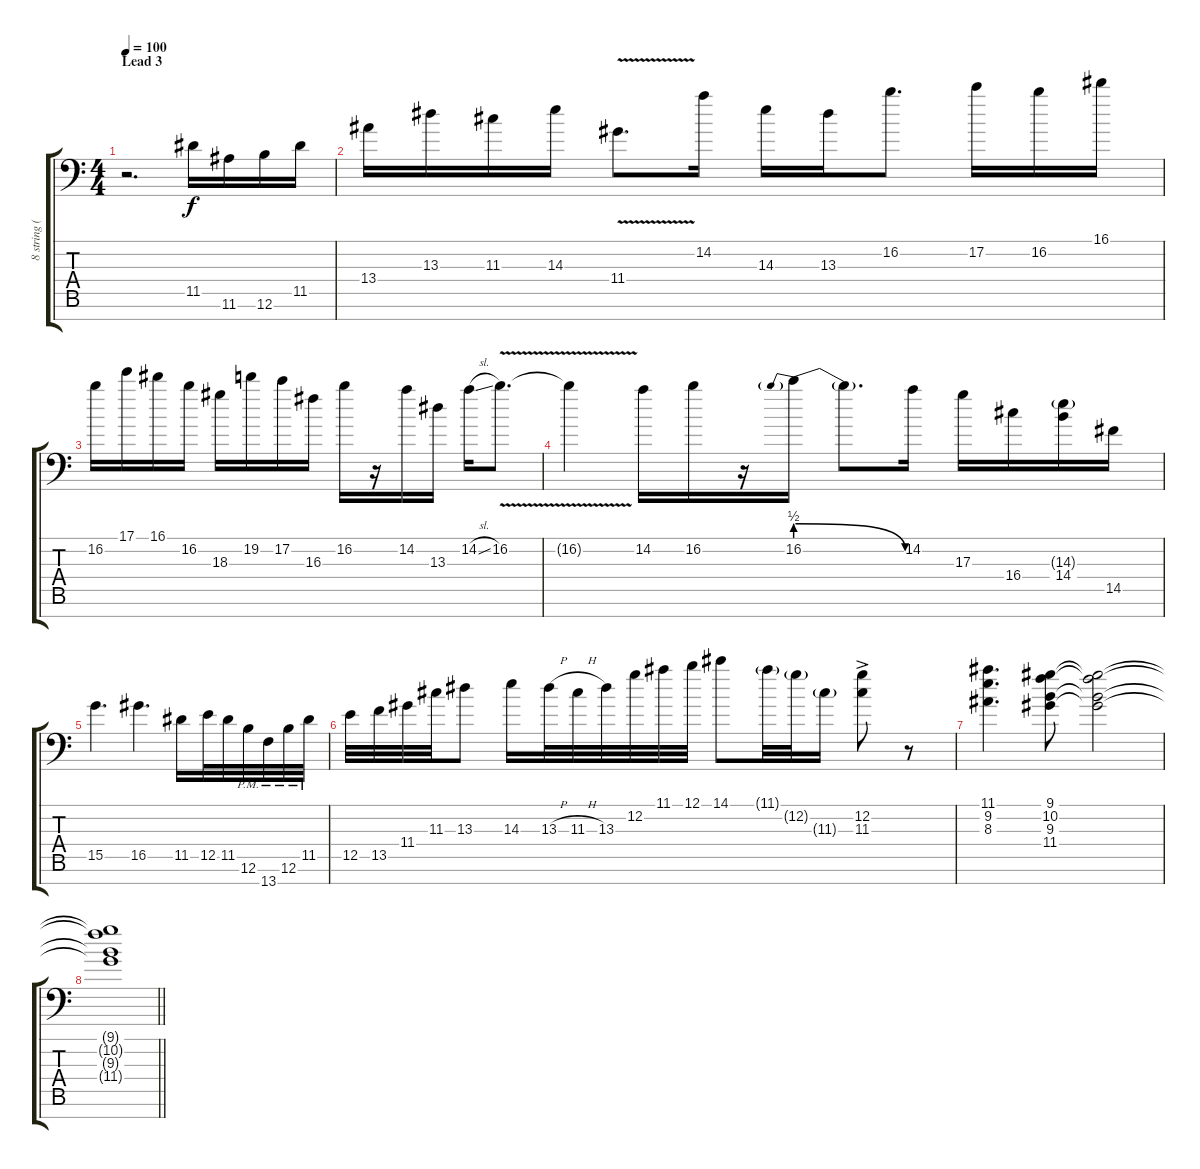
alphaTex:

\track ("8 string (low 7)" "8 string (") {mute instrument acousticguitarsteel}
\staff {score tabs}
\tuning (B3 G3 D3 A2 E2 B1 E1) {hide}
\ts (4 4)
\section ("" "Lead 3")
\tempo 100
\clef f4
\ks c
r.2{d dy p} 11.5.16{dy f} 11.6.16 12.6.16 11.5.16 |
13.4.16 13.3.16 11.3.16 14.3.16 11.4{v}.8{d} 14.2.16 14.3.16 13.3.16 16.2.8{d} 17.2.16 16.2.16 16.1.16 |
16.2.16 17.1.16 16.1.16 16.2.16 18.3.16 19.2.16 17.2.16 16.3.16 16.2.16 r.16 14.2.16 13.3.16 14.2{sl}.16 16.2{v}.8{d} |
16.2{t}.4 14.2.16 16.2.16 r.16 16.2{be (prebendrelease 0 2 60 0)}.16 16.2{t}.8{d} 14.2.16 17.3.16 16.4.16 (14.3{g} 14.4).16 14.5.16 |
15.5.4{d} 16.5.4{d} 11.5.16 12.5.32 11.5.32 12.6{pm}.32 13.7{pm}.32 12.6{pm}.32 11.5{pm}.32 |
12.5.32 13.5.32 11.4.32 11.3.32 13.3.8 14.3.16 13.3{h}.32 11.3{h}.32 13.3.32 12.2.32 11.1.32 12.1.32 14.1.8 11.1{g}.32 12.2{g}.32 11.3{g}.16 (12.2 11.3{ac}).8 r.8 |
(11.1 9.2 8.3).4{d} (9.1 10.2 9.3 11.4).8 (9.1{t} 10.2{t} 9.3{t} 11.4{t}).2 |
\barLineRight lightlight
(9.1{t} 10.2{t} 9.3{t} 11.4{t}).1
